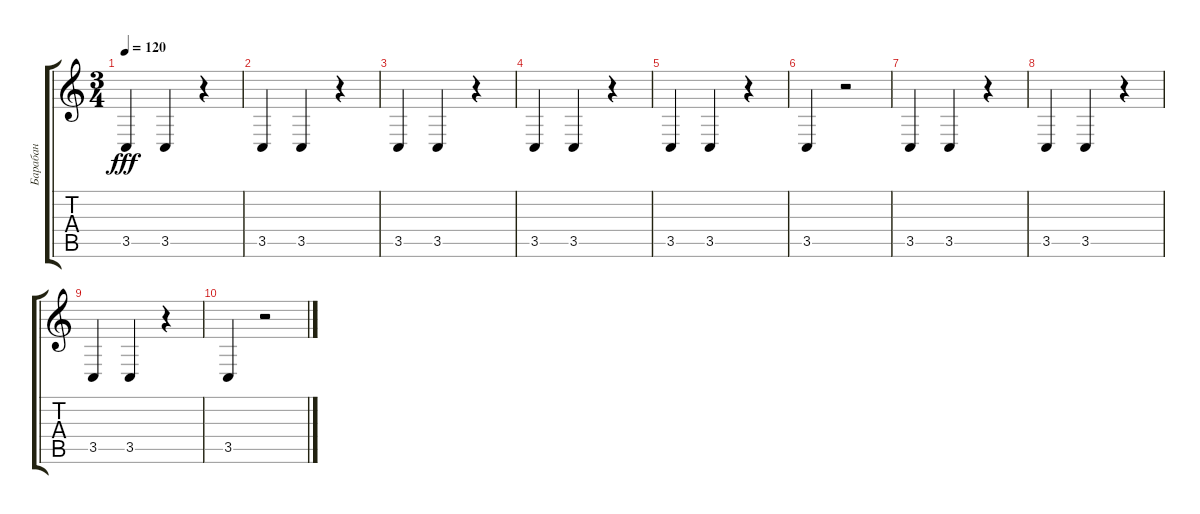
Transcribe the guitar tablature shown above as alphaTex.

\track ("Барабан" "Барабан") {instrument taikodrum}
\staff {score tabs}
\tuning (E4 B3 G3 D3 A2 E2) {hide}
\ts (3 4)
\tempo 120
\clef g2
\ks aminor
3.5.4{dy fff} 3.5.4 r.4 |
3.5.4 3.5.4 r.4 |
3.5.4 3.5.4 r.4 |
3.5.4 3.5.4 r.4 |
3.5.4 3.5.4 r.4 |
3.5.4 r.2 |
3.5.4 3.5.4 r.4 |
3.5.4 3.5.4 r.4 |
3.5.4 3.5.4 r.4 |
3.5.4 r.2
